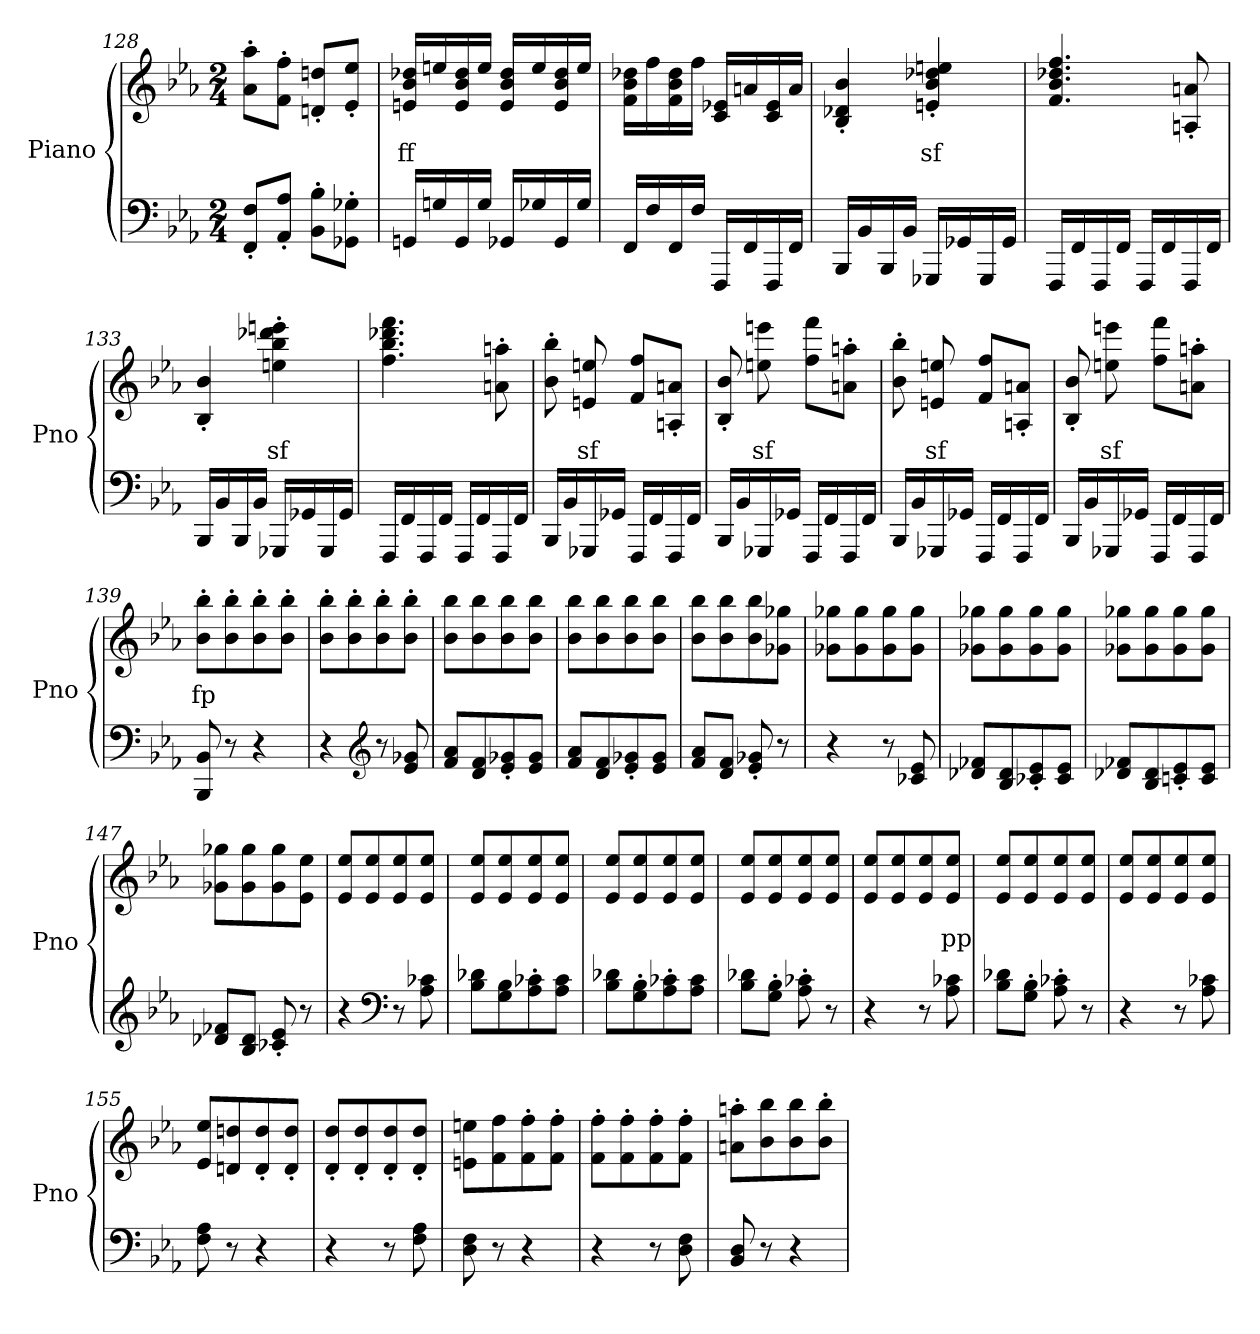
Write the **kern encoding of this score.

**kern	**kern	**text
*part2	*part1	*part1
*staff2	*staff1	*staff1
*I"Piano	*I"Piano	*
*I'Pno	*I'Pno	*
*clefF4	*clefG2	*
*k[b-e-a-]	*k[b-e-a-]	*
*E-:	*E-:	*
*M2/4	*M2/4	*
=128	=128	=128
8FF/' 8F/'L	8a-\' 8aa-\'L	.
8AA-/' 8A-/'J	8f\' 8ff\'J	.
8BB-\' 8B-\'L	8dn/' 8ddn/'L	.
8GG-X\' 8G-X\'J	8e-/' 8ee-/'J	.
=129	=129	=129
16GGn/LL	16en/ 16b-/ 16dd-X/LL	ff
16Gn/	16een/	.
16GG/	16e/ 16b-/ 16dd-/	.
16G/JJ	16ee/JJ	.
16GG-X/LL	16e/ 16b-/ 16dd-/LL	.
16G-X/	16ee/	.
16GG-/	16e/ 16b-/ 16dd-/	.
16G-/JJ	16ee/JJ	.
=130	=130	=130
16FF/LL	16f\ 16b-\ 16dd-X\LL	.
16F/	16ff\	.
16FF/	16f\ 16b-\ 16dd-\	.
16F/JJ	16ff\JJ	.
16FFF/LL	16c/ 16e-X/LL	.
16FF/	16an/	.
16FFF/	16c/ 16e-/	.
16FF/JJ	16a/JJ	.
=131	=131	=131
16BBB-/LL	4B-/' 4d-X/' 4b-/'	.
16BB-/	.	.
16BBB-/	.	.
16BB-/JJ	.	.
16GGG-X/LL	4en/' 4b-/' 4dd-X/' 4een/'	sf
16GG-X/	.	.
16GGG-/	.	.
16GG-/JJ	.	.
=132	=132	=132
16FFF/LL	4.f/ 4.b-/ 4.dd-X/ 4.ff/	.
16FF/	.	.
16FFF/	.	.
16FF/JJ	.	.
16FFF/LL	.	.
16FF/	.	.
16FFF/	8An/' 8an/'	.
16FF/JJ	.	.
!!LO:LB:g=z
=133	=133	=133
16BBB-/LL	4B-/' 4b-/'	.
16BB-/	.	.
16BBB-/	.	.
16BB-/JJ	.	.
16GGG-X/LL	4een\' 4bb-\' 4ddd-X\' 4eeen\'	sf
16GG-X/	.	.
16GGG-/	.	.
16GG-/JJ	.	.
=134	=134	=134
16FFF/LL	4.ff\ 4.bb-\ 4.ddd-X\ 4.fff\	.
16FF/	.	.
16FFF/	.	.
16FF/JJ	.	.
16FFF/LL	.	.
16FF/	.	.
16FFF/	8an\' 8aan\'	.
16FF/JJ	.	.
=135	=135	=135
16BBB-/LL	8b-\' 8bb-\'	.
16BB-/	.	.
16GGG-X/	8en/ 8een/	sf
16GG-X/JJ	.	.
16FFF/LL	8f/ 8ff/L	.
16FF/	.	.
16FFF/	8An/' 8an/'J	.
16FF/JJ	.	.
=136	=136	=136
16BBB-/LL	8B-/' 8b-/'	.
16BB-/	.	.
16GGG-X/	8een\ 8eeen\	sf
16GG-X/JJ	.	.
16FFF/LL	8ff\ 8fff\L	.
16FF/	.	.
16FFF/	8an\' 8aan\'J	.
16FF/JJ	.	.
=137	=137	=137
16BBB-/LL	8b-\' 8bb-\'	.
16BB-/	.	.
16GGG-X/	8en/ 8een/	sf
16GG-X/JJ	.	.
16FFF/LL	8f/ 8ff/L	.
16FF/	.	.
16FFF/	8An/' 8an/'J	.
16FF/JJ	.	.
!!LO:LB:g=z
=138	=138	=138
16BBB-/LL	8B-/' 8b-/'	.
16BB-/	.	.
16GGG-X/	8een\ 8eeen\	sf
16GG-X/JJ	.	.
16FFF/LL	8ff\ 8fff\L	.
16FF/	.	.
16FFF/	8an\' 8aan\'J	.
16FF/JJ	.	.
=139	=139	=139
8BBB-/ 8BB-/	8b-\' 8bb-\'L	fp
8r	8b-\' 8bb-\'	.
4r	8b-\' 8bb-\'	.
.	8b-\' 8bb-\'J	.
=140	=140	=140
4r	8b-\' 8bb-\'L	.
.	8b-\' 8bb-\'	.
*clefG2	*	*
8r	8b-\' 8bb-\'	.
8e-/ 8g-X/	8b-\' 8bb-\'J	.
=141	=141	=141
8f/ 8a-/L	8b-\ 8bb-\L	.
8d/ 8f/	8b-\ 8bb-\	.
8e-/' 8g-X/'	8b-\ 8bb-\	.
8e-/ 8g-/J	8b-\ 8bb-\J	.
=142	=142	=142
8f/ 8a-/L	8b-\ 8bb-\L	.
8d/ 8f/	8b-\ 8bb-\	.
8e-/' 8g-X/'	8b-\ 8bb-\	.
8e-/ 8g-/J	8b-\ 8bb-\J	.
=143	=143	=143
8f/ 8a-/L	8b-\ 8bb-\L	.
8d/ 8f/J	8b-\ 8bb-\	.
8e-/' 8g-X/'	8b-\ 8bb-\	.
8r	8g-X\ 8gg-X\J	.
=144	=144	=144
4r	8g-X\ 8gg-X\L	.
.	8g-\ 8gg-\	.
8r	8g-\ 8gg-\	.
8c-X/ 8e-/	8g-\ 8gg-\J	.
!!LO:LB:g=z
=145	=145	=145
8d-X/ 8f-X/L	8g-X\ 8gg-X\L	.
8B-/ 8d-/	8g-\ 8gg-\	.
8c-X/' 8e-/'	8g-\ 8gg-\	.
8c-/ 8e-/J	8g-\ 8gg-\J	.
=146	=146	=146
8d-X/ 8f-X/L	8g-X\ 8gg-X\L	.
8B-/ 8d-/	8g-\ 8gg-\	.
8cn/' 8e-/'	8g-\ 8gg-\	.
8c/ 8e-/J	8g-\ 8gg-\J	.
=147	=147	=147
8d-X/ 8f-X/L	8g-X\ 8gg-X\L	.
8B-/ 8d-/J	8g-\ 8gg-\	.
8c-X/' 8e-/'	8g-\ 8gg-\	.
8r	8e-\ 8ee-\J	.
=148	=148	=148
4r	8e-/ 8ee-/L	.
.	8e-/ 8ee-/	.
*clefF4	*	*
8r	8e-/ 8ee-/	.
8A-\ 8c-X\	8e-/ 8ee-/J	.
=149	=149	=149
8B-\ 8d-X\L	8e-/ 8ee-/L	.
8G\ 8B-\	8e-/ 8ee-/	.
8A-\' 8c-X\'	8e-/ 8ee-/	.
8A-\ 8c-\J	8e-/ 8ee-/J	.
=150	=150	=150
8B-\ 8d-X\L	8e-/ 8ee-/L	.
8G\' 8B-\'	8e-/ 8ee-/	.
8A-\' 8c-X\'	8e-/ 8ee-/	.
8A-\ 8c-\J	8e-/ 8ee-/J	.
=151	=151	=151
8B-\ 8d-X\L	8e-/ 8ee-/L	.
8G\' 8B-\'J	8e-/ 8ee-/	.
8A-\' 8c-X\'	8e-/ 8ee-/	.
8r	8e-/ 8ee-/J	.
=152	=152	=152
4r	8e-/ 8ee-/L	.
.	8e-/ 8ee-/	.
8r	8e-/ 8ee-/	.
8A-\ 8c-X\	8e-/ 8ee-/J	pp
!!LO:PB:g=z
=153	=153	=153
8B-\ 8d-X\L	8e-/ 8ee-/L	.
8G\' 8B-\'J	8e-/ 8ee-/	.
8A-\' 8c-X\'	8e-/ 8ee-/	.
8r	8e-/ 8ee-/J	.
=154	=154	=154
4r	8e-/ 8ee-/L	.
.	8e-/ 8ee-/	.
8r	8e-/ 8ee-/	.
8A-\ 8c-X\	8e-/ 8ee-/J	.
=155	=155	=155
8F\ 8A-\	8e-/ 8ee-/L	.
8r	8dn/ 8ddn/	.
4r	8d/' 8dd/'	.
.	8d/' 8dd/'J	.
=156	=156	=156
4r	8d/' 8dd/'L	.
.	8d/' 8dd/'	.
8r	8d/' 8dd/'	.
8F\ 8A-\	8d/' 8dd/'J	.
=157	=157	=157
8D\ 8F\	8en\ 8een\L	.
8r	8f\ 8ff\	.
4r	8f\' 8ff\'	.
.	8f\' 8ff\'J	.
=158	=158	=158
4r	8f\' 8ff\'L	.
.	8f\' 8ff\'	.
8r	8f\' 8ff\'	.
8D\ 8F\	8f\' 8ff\'J	.
=159	=159	=159
8BB-/ 8D/	8an\' 8aan\'L	.
8r	8b-\ 8bb-\	.
4r	8b-\ 8bb-\	.
.	8b-\' 8bb-\'J	.
=	=	=
*-	*-	*-
